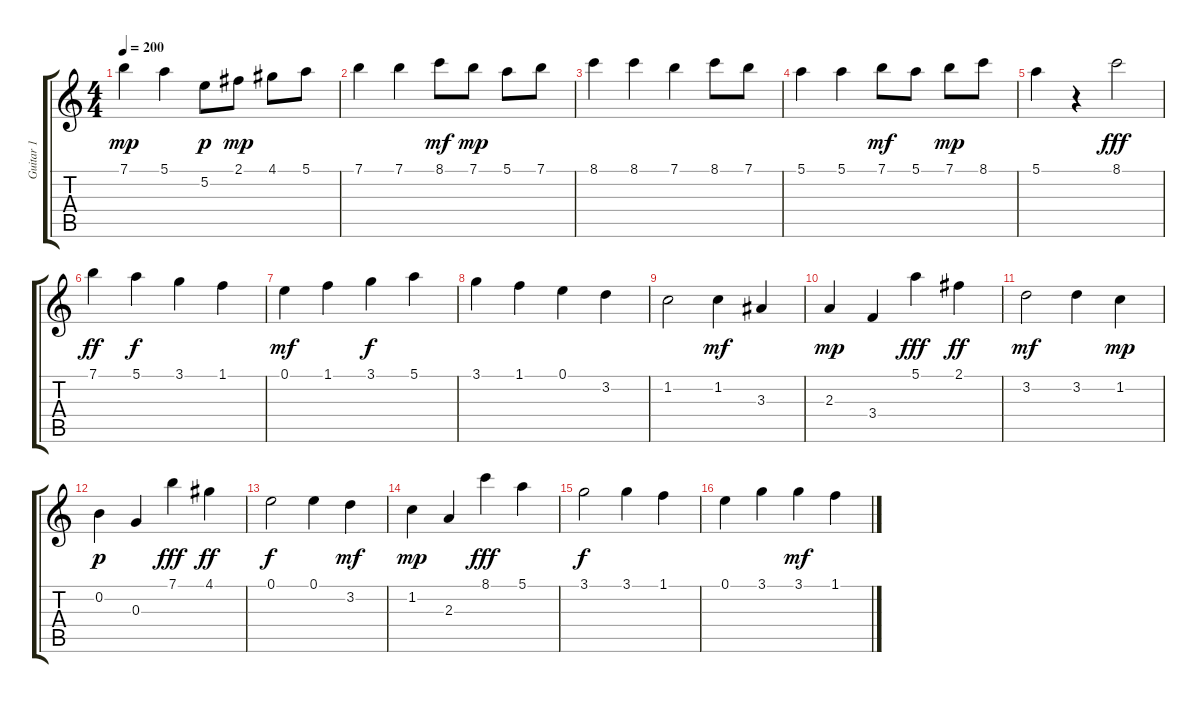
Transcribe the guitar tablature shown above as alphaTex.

\track ("Guitar 1" "Guitar 1") {instrument acousticguitarnylon}
\staff {score tabs}
\tuning (E4 B3 G3 D3 A2 E2) {hide}
\ts (4 4)
\tempo 200
\clef g2
\ks c
7.1.4{dy mp} 5.1.4 5.2.8{dy p} 2.1.8{dy mp} 4.1.8 5.1.8 |
7.1.4 7.1.4 8.1.8{dy mf} 7.1.8{dy mp} 5.1.8 7.1.8 |
8.1.4 8.1.4 7.1.4 8.1.8 7.1.8 |
5.1.4 5.1.4 7.1.8{dy mf} 5.1.8 7.1.8{dy mp} 8.1.8 |
5.1.4 r.4 8.1.2{dy fff} |
7.1.4{dy ff} 5.1.4{dy f} 3.1.4 1.1.4 |
0.1.4{dy mf} 1.1.4 3.1.4{dy f} 5.1.4 |
3.1.4 1.1.4 0.1.4 3.2.4 |
1.2.2 1.2.4{dy mf} 3.3.4 |
2.3.4{dy mp} 3.4.4 5.1.4{dy fff} 2.1.4{dy ff} |
3.2.2{dy mf} 3.2.4 1.2.4{dy mp} |
0.2.4{dy p} 0.3.4 7.1.4{dy fff} 4.1.4{dy ff} |
0.1.2{dy f} 0.1.4 3.2.4{dy mf} |
1.2.4{dy mp} 2.3.4 8.1.4{dy fff} 5.1.4 |
3.1.2{dy f} 3.1.4 1.1.4 |
0.1.4 3.1.4 3.1.4{dy mf} 1.1.4
